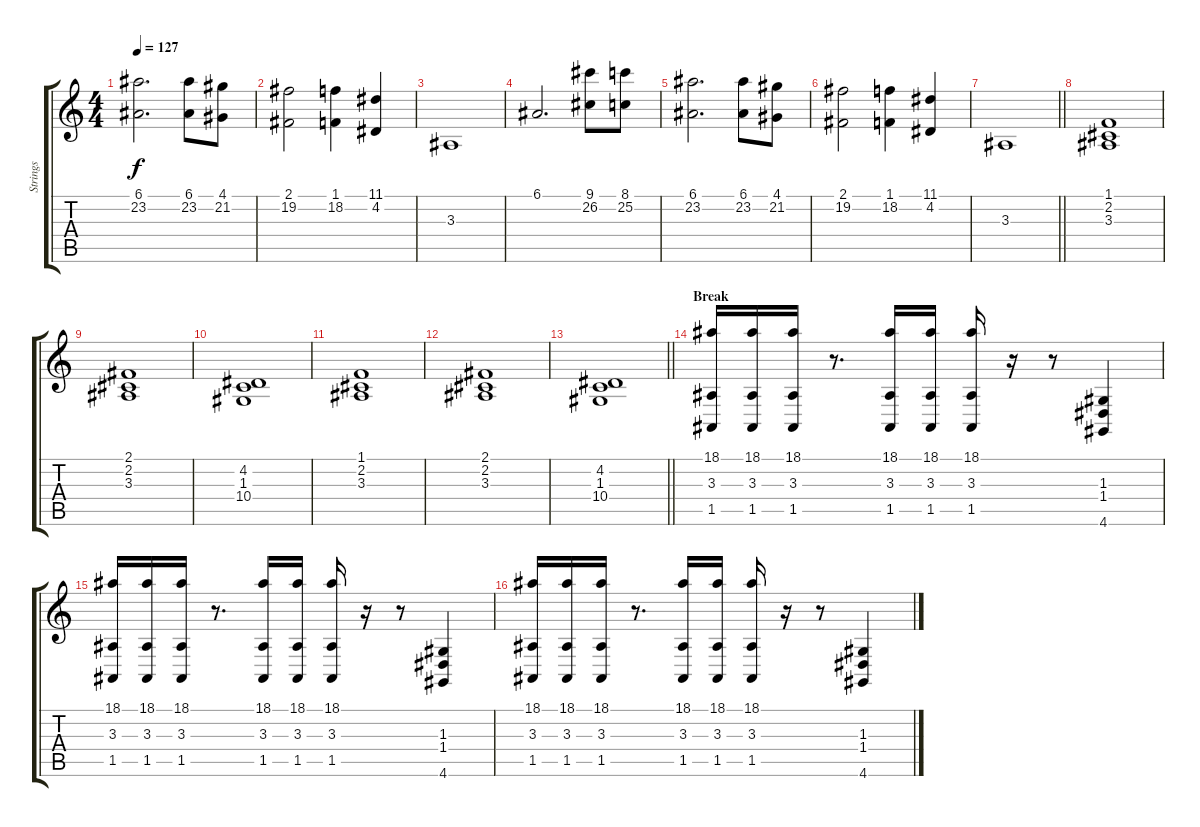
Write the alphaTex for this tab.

\track ("Strings" "Strings") {instrument stringensemble1}
\staff {score tabs}
\tuning (E4 B3 G3 D3 A2 E2) {hide}
\ts (4 4)
\tempo 127
\clef g2
\ks c
(6.1 23.2).2{d dy f} (6.1 23.2).8 (4.1 21.2).8 |
(2.1 19.2).2 (1.1 18.2).4 (11.1 4.2).4 |
3.3.1 |
6.1.2{d} (9.1 26.2).8 (8.1 25.2).8 |
(6.1 23.2).2{d} (6.1 23.2).8 (4.1 21.2).8 |
(2.1 19.2).2 (1.1 18.2).4 (11.1 4.2).4 |
\barLineRight lightlight
3.3.1 |
\section ("" "")
(1.1 2.2 3.3).1{volume 8 instrument stringensemble2} |
(2.1 2.2 3.3).1 |
(4.2 1.3 10.4).1 |
(1.1 2.2 3.3).1 |
(2.1 2.2 3.3).1 |
\barLineRight lightlight
(4.2 1.3 10.4).1 |
\section ("" "Break")
(18.1 3.3 1.5).16{volume 13 instrument stringensemble1} (18.1 3.3 1.5).16 (18.1 3.3 1.5).16 r.8{d} (18.1 3.3 1.5).16 (18.1 3.3 1.5).16 (18.1 3.3 1.5).16 r.16 r.8 (1.3 1.4 4.6).4 |
(18.1 3.3 1.5).16 (18.1 3.3 1.5).16 (18.1 3.3 1.5).16 r.8{d} (18.1 3.3 1.5).16 (18.1 3.3 1.5).16 (18.1 3.3 1.5).16 r.16 r.8 (1.3 1.4 4.6).4 |
(18.1 3.3 1.5).16 (18.1 3.3 1.5).16 (18.1 3.3 1.5).16 r.8{d} (18.1 3.3 1.5).16 (18.1 3.3 1.5).16 (18.1 3.3 1.5).16 r.16 r.8 (1.3 1.4 4.6).4
